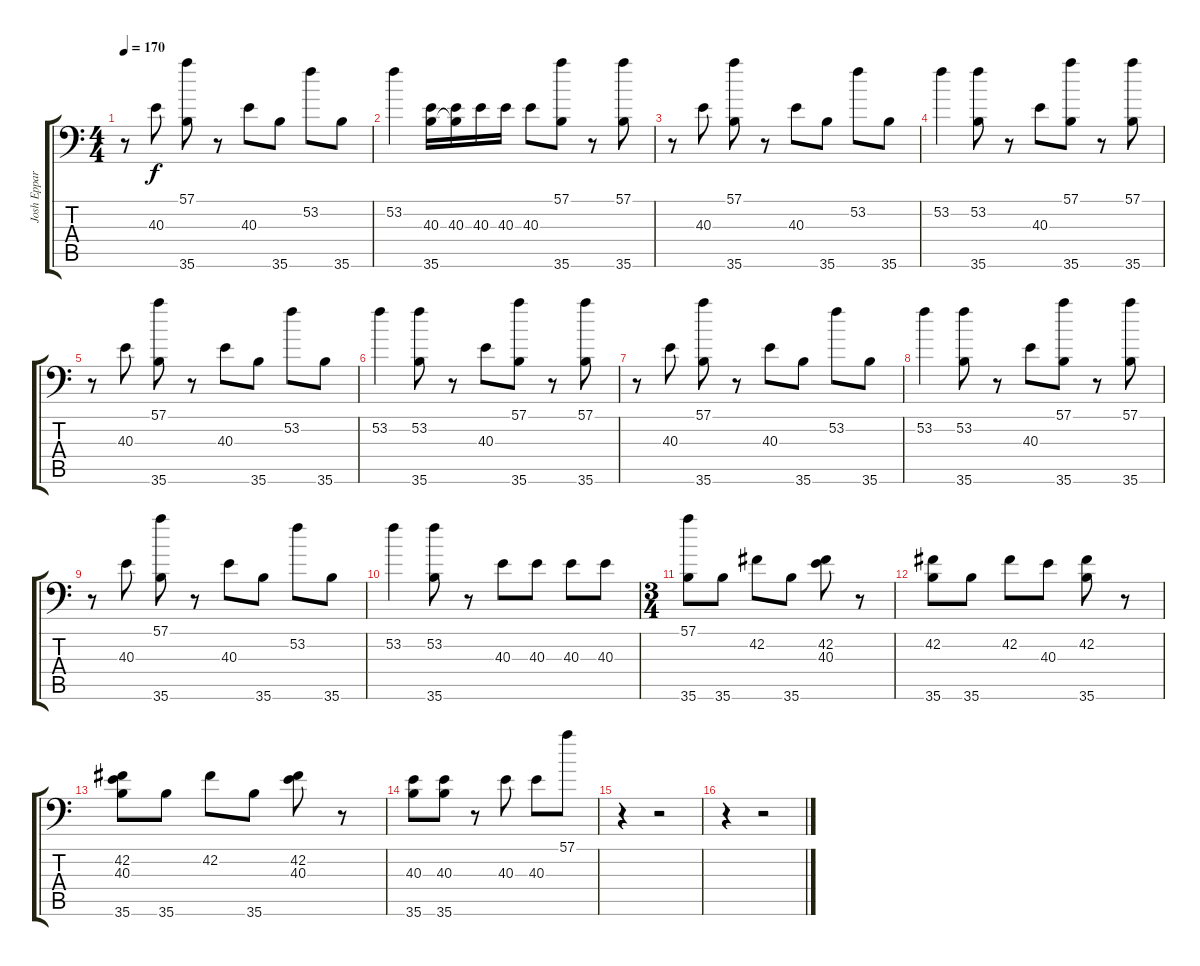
\track ("Josh Eppard" "Josh Eppar") {instrument acousticgrandpiano}
\staff {score tabs}
\tuning (C-1 C-1 C-1 C-1 C-1 C-1) {hide}
\ts (4 4)
\tempo 170
\clef f4
\ks c
r.8{dy f} 40.3.8 (57.1 35.6).8 r.8 40.3.8 35.6.8 53.2.8 35.6.8 |
53.2.4 (40.3 35.6).16 (40.3 35.6{t}).16 40.3.16 40.3.16 40.3.8 (57.1 35.6).8 r.8 (57.1 35.6).8 |
r.8 40.3.8 (57.1 35.6).8 r.8 40.3.8 35.6.8 53.2.8 35.6.8 |
53.2.4 (53.2 35.6).8 r.8 40.3.8 (57.1 35.6).8 r.8 (57.1 35.6).8 |
r.8 40.3.8 (57.1 35.6).8 r.8 40.3.8 35.6.8 53.2.8 35.6.8 |
53.2.4 (53.2 35.6).8 r.8 40.3.8 (57.1 35.6).8 r.8 (57.1 35.6).8 |
r.8 40.3.8 (57.1 35.6).8 r.8 40.3.8 35.6.8 53.2.8 35.6.8 |
53.2.4 (53.2 35.6).8 r.8 40.3.8 (57.1 35.6).8 r.8 (57.1 35.6).8 |
r.8 40.3.8 (57.1 35.6).8 r.8 40.3.8 35.6.8 53.2.8 35.6.8 |
53.2.4 (53.2 35.6).8 r.8 40.3.8 40.3.8 40.3.8 40.3.8 |
\ts (3 4)
(57.1 35.6).8 35.6.8 42.2.8 35.6.8 (42.2 40.3).8 r.8 |
(42.2 35.6).8 35.6.8 42.2.8 40.3.8 (42.2 35.6).8 r.8 |
(42.2 40.3 35.6).8 35.6.8 42.2.8 35.6.8 (42.2 40.3).8 r.8 |
(40.3 35.6).8 (40.3 35.6).8 r.8 40.3.8 40.3.8 57.1.8 |
r.4 r.2 |
r.4 r.2
